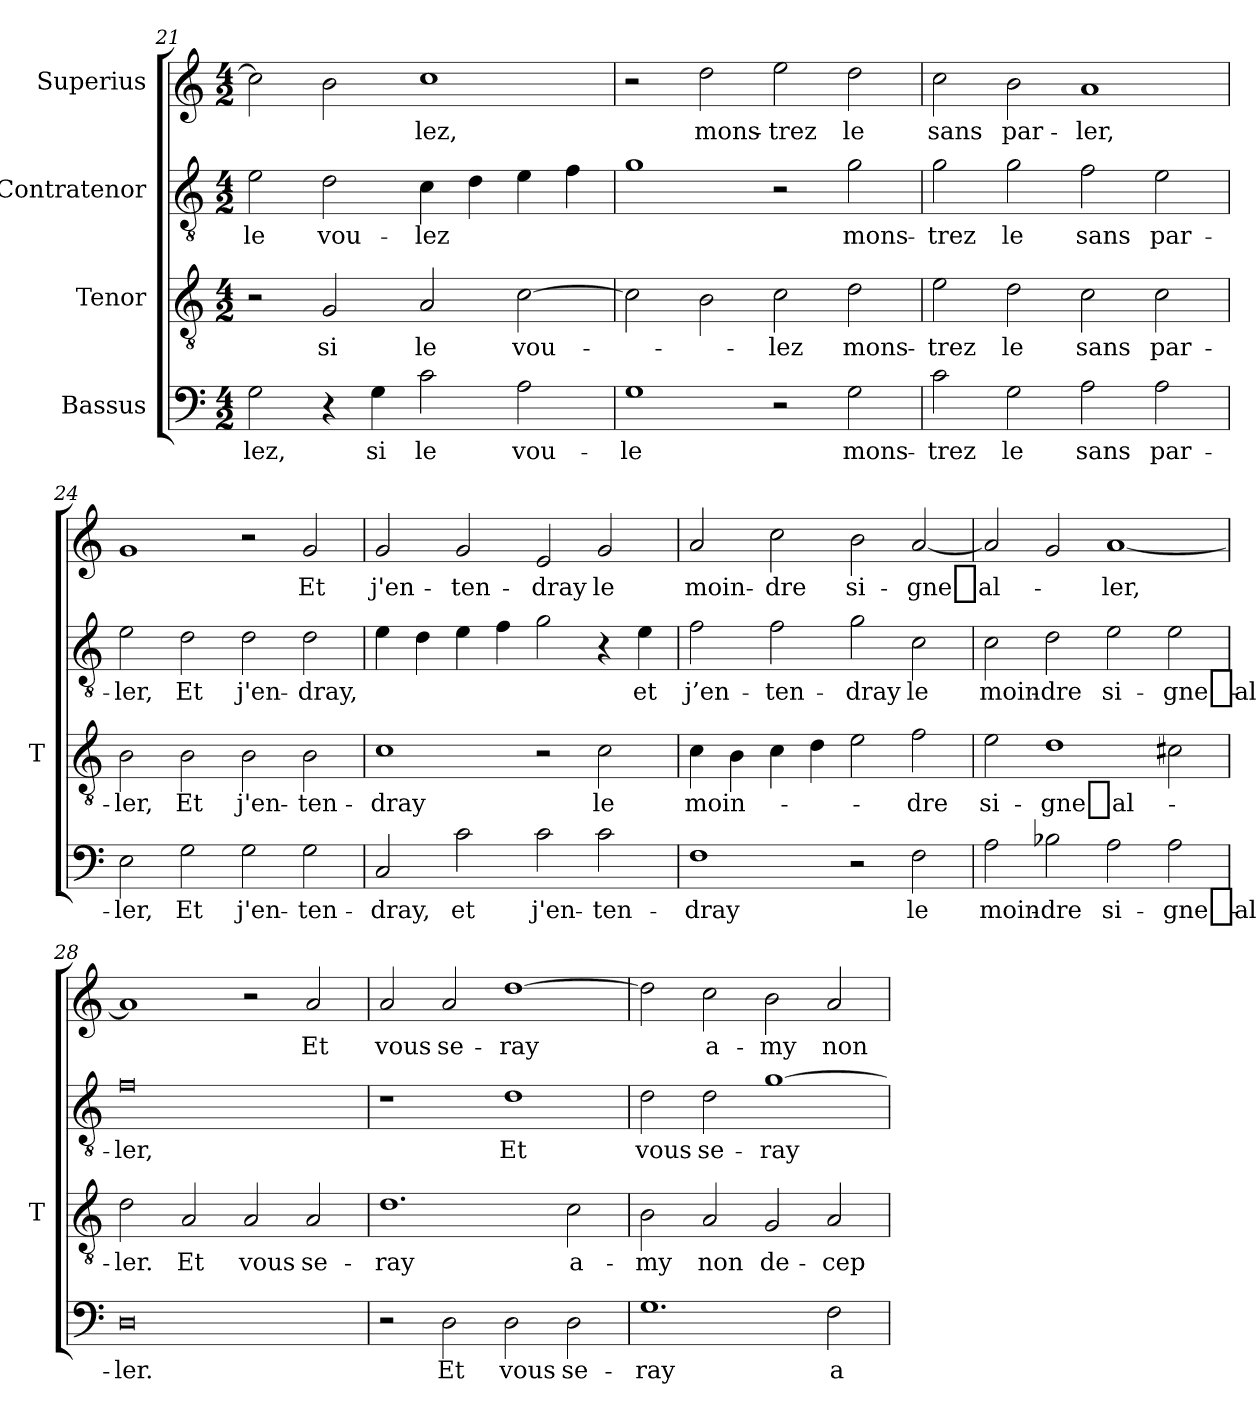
**kern	**text	**kern	**text	**kern	**text	**kern	**text
*part4	*part4	*part3	*part3	*part2	*part2	*part1	*part1
*staff4	*staff4	*staff3	*staff3	*staff2	*staff2	*staff1	*staff1
*I"Bassus	*	*I"Tenor	*	*I"Contratenor	*	*I"Superius	*
*	*	*I'T	*	*	*	*	*
*clefF4	*	*clefGv2	*	*clefGv2	*	*clefG2	*
*k[]	*	*k[]	*	*k[]	*	*k[]	*
*M4/2	*	*M4/2	*	*M4/2	*	*M4/2	*
=21	=21	=21	=21	=21	=21	=21	=21
2G	-lez,	2r	.	2e	-le	2cc]	.
4r	.	2G	-si	2d	vou-	2b	.
4G	-si	.	.	.	.	.	.
2c	-le	2A	-le	4c	-lez	1cc	-lez,
.	.	.	.	4d	.	.	.
2A	vou-	[2c	vou-	4e	.	.	.
.	.	.	.	4f	.	.	.
=22	=22	=22	=22	=22	=22	=22	=22
1G	-le	2c]	.	1g	.	2r	.
.	.	2B	.	.	.	2dd	mons-
2r	.	2c	-lez	2r	.	2ee	-trez
2G	mons-	2d	mons-	2g	mons-	2dd	-le
=23	=23	=23	=23	=23	=23	=23	=23
2c	-trez	2e	-trez	2g	-trez	2cc	-sans
2G	-le	2d	-le	2g	-le	2b	par-
2A	-sans	2c	-sans	2f	-sans	1a	-ler,
2A	par-	2c	par-	2e	par-	.	.
=24	=24	=24	=24	=24	=24	=24	=24
2E	-ler,	2B	-ler,	2e	-ler,	1g	.
2G	-Et	2B	-Et	2d	-Et	.	.
2G	j'en-	2B	j'en-	2d	j'en-	2r	.
2G	ten-	2B	ten-	2d	-dray,	2g	-Et
=25	=25	=25	=25	=25	=25	=25	=25
2C	-dray,	1c	-dray	4e	.	2g	j'en-
.	.	.	.	4d	.	.	.
2c	-et	.	.	4e	.	2g	ten-
.	.	.	.	4f	.	.	.
2c	j'en-	2r	.	2g	.	2e	-dray
2c	ten-	2c	-le	4r	.	2g	-le
.	.	.	.	4e	-et	.	.
=26	=26	=26	=26	=26	=26	=26	=26
1F	-dray	4c	moin-	2f	j’en-	2a	moin-
.	.	4B	.	.	.	.	.
.	.	4c	.	2f	ten-	2cc	-dre
.	.	4d	.	.	.	.	.
2r	.	2e	.	2g	-dray	2b	si-
2F	-le	2f	-dre	2c	-le	[2a	gne_al-
=27	=27	=27	=27	=27	=27	=27	=27
2A	moin-	2e	si-	2c	moin-	2a]	.
2B-X	-dre	1d	gne_al-	2d	-dre	2g	.
2A	si-	.	.	2e	si-	[1a	-ler,
2A	gne_al-	2c#X	.	2e	gne_al-	.	.
=28	=28	=28	=28	=28	=28	=28	=28
0D	-ler.	2d	-ler.	0f	-ler,	1a]	.
.	.	2A	-Et	.	.	.	.
.	.	2A	-vous	.	.	2r	.
.	.	2A	se-	.	.	2a	-Et
=29	=29	=29	=29	=29	=29	=29	=29
2r	.	1.d	-ray	1r	.	2a	-vous
2D	-Et	.	.	.	.	2a	se-
2D	-vous	.	.	1d	-Et	[1dd	-ray
2D	se-	2c	a-	.	.	.	.
=30	=30	=30	=30	=30	=30	=30	=30
1.G	-ray	2B	-my	2d	-vous	2dd]	.
.	.	2A	-non	2d	se-	2cc	a-
.	.	2G	de-	[1g	-ray	2b	-my
2F	a-	2A	cep-	.	.	2a	-non
=	=	=	=	=	=	=	=
*-	*-	*-	*-	*-	*-	*-	*-
